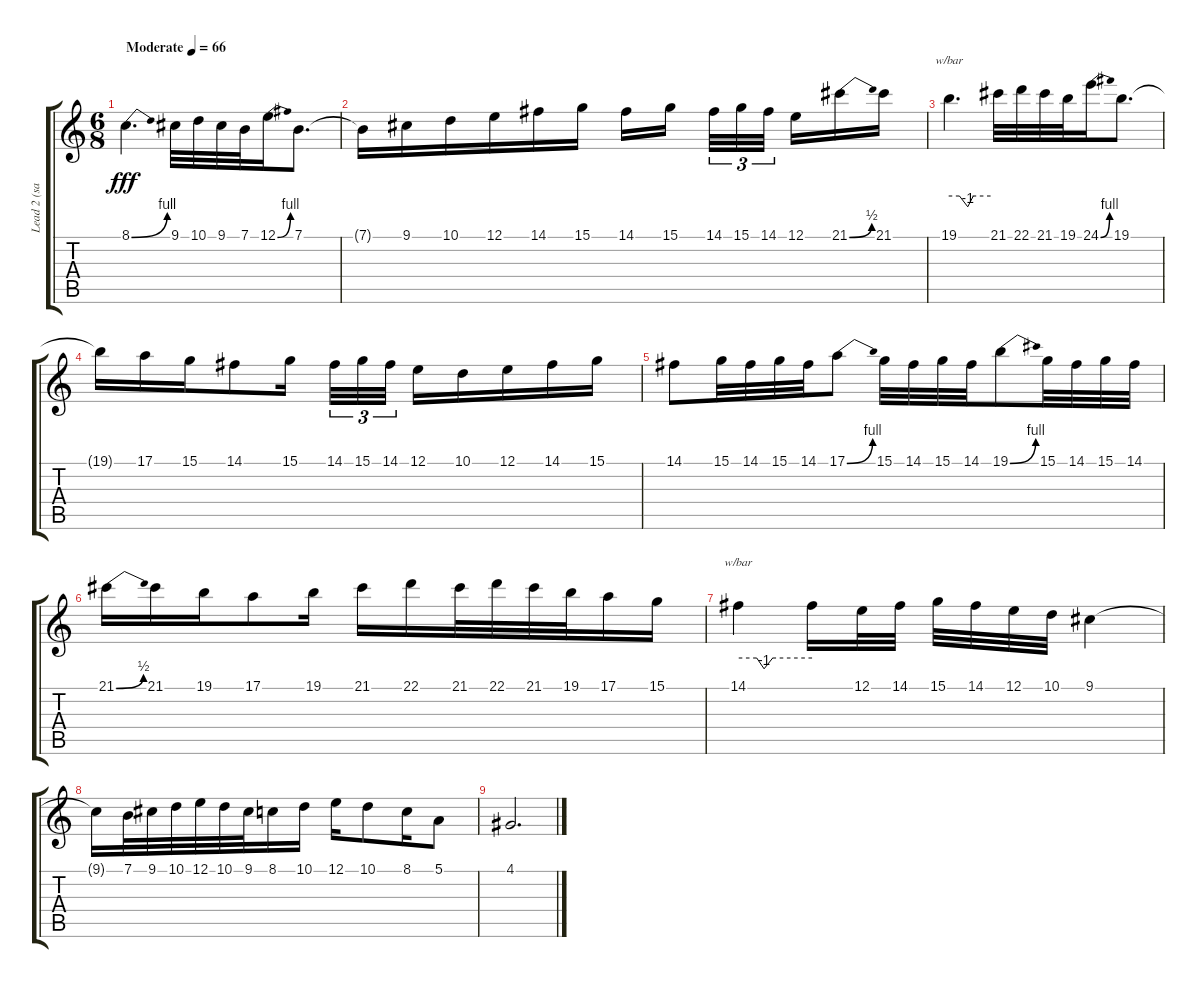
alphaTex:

\track ("Lead 2 (sawtooth)" "Lead 2 (sa") {instrument lead2sawtooth}
\staff {score tabs}
\tuning (E4 B3 G3 D3 A2 E2) {hide}
\ts (6 8)
\tempo (66 "Moderate")
\clef g2
\ks c
8.1{be (bend 0 0 60 4)}.4{d dy fff instrument lead2sawtooth} 9.1.32 10.1.32 9.1.32 7.1.32 12.1{be (bend 0 0 60 4)}.16 7.1.8{d} |
7.1{t}.16 9.1.16 10.1.16 12.1.16 14.1.16 15.1.16 14.1.16 15.1.16{beam splitsecondary} 14.1.32{tu (3 2)} 15.1.32{tu (3 2)} 14.1.32{tu (3 2) beam splitsecondary} 12.1.16 21.1{be (bend 0 0 60 2)}.16 21.1.16 |
19.1.4{d tbe (custom default 0 0 15 0 27 -4 35 0 60 0)} 21.1.32 22.1.32 21.1.32 19.1.32 24.1{be (bend 0 0 60 4)}.16 19.1.8{d} |
19.1{t}.16 17.1.16 15.1.16 14.1.8 15.1.16 14.1.32{tu (3 2)} 15.1.32{tu (3 2)} 14.1.32{tu (3 2) beam splitsecondary} 12.1.16 10.1.16 12.1.16 14.1.16 15.1.16 |
14.1.8 15.1.32 14.1.32 15.1.32 14.1.32 17.1{be (bend 0 0 60 4)}.8 15.1.32 14.1.32 15.1.32 14.1.32 19.1{be (bend 0 0 60 4)}.8 15.1.32 14.1.32 15.1.32 14.1.32 |
21.1{be (bend 0 0 60 2)}.16 21.1.16 19.1.16 17.1.8 19.1.16 21.1.16 22.1.16 21.1.32 22.1.32 21.1.32 19.1.32 17.1.16 15.1.16 |
14.1.4{tbe (custom default 0 0 15 0 21 -4 28 0 60 0)} 14.1{t}.16 12.1.32 14.1.32 15.1.32 14.1.32 12.1.32 10.1.32 9.1.4 |
9.1{t}.16 7.1.32 9.1.32 10.1.32 12.1.32 10.1.32 9.1.32 8.1.16 10.1.16 12.1.16 10.1.8 8.1.16 5.1.8 |
4.1.2{d volume 0}
